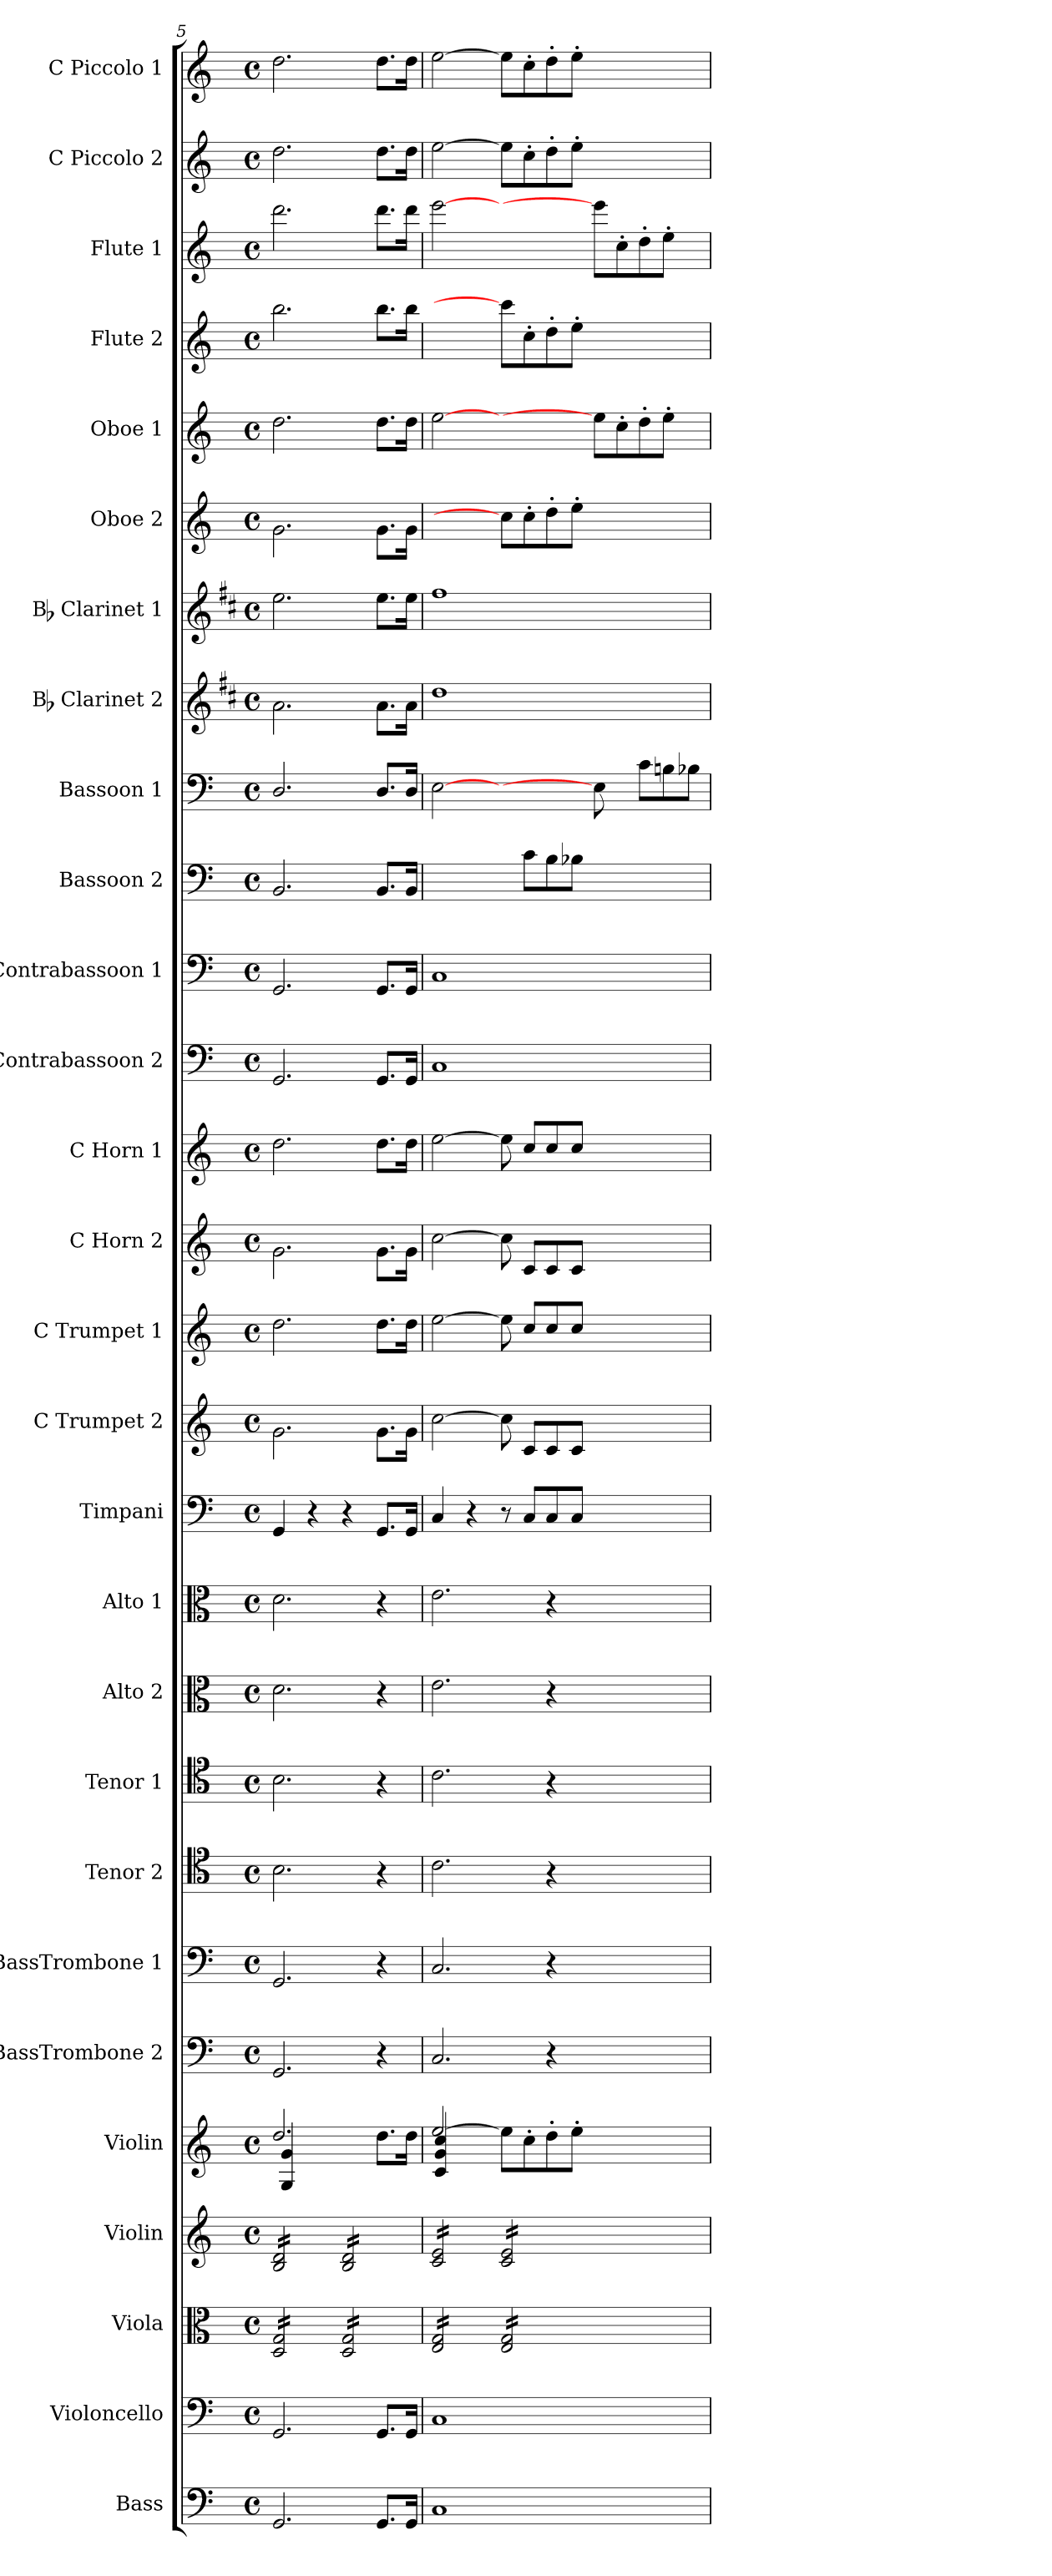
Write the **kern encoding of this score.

**kern	**kern	**kern	**kern	**kern	**kern	**kern	**kern	**kern	**kern	**kern	**kern	**kern	**kern	**kern	**kern	**kern	**kern	**kern	**kern	**kern	**kern	**kern	**kern	**kern	**kern	**kern	**kern
*part28	*part27	*part26	*part25	*part24	*part23	*part22	*part21	*part20	*part19	*part18	*part17	*part16	*part15	*part14	*part13	*part12	*part11	*part10	*part9	*part8	*part7	*part6	*part5	*part4	*part3	*part2	*part1
*staff28	*staff27	*staff26	*staff25	*staff24	*staff23	*staff22	*staff21	*staff20	*staff19	*staff18	*staff17	*staff16	*staff15	*staff14	*staff13	*staff12	*staff11	*staff10	*staff9	*staff8	*staff7	*staff6	*staff5	*staff4	*staff3	*staff2	*staff1
*I"Bass	*I"Violoncello	*I"Viola	*I"Violin	*I"Violin	*I"BassTrombone 2	*I"BassTrombone 1	*I"Tenor 2	*I"Tenor 1	*I"Alto 2	*I"Alto 1	*I"Timpani	*I"C Trumpet 2	*I"C Trumpet 1	*I"C Horn 2	*I"C Horn 1	*I"Contrabassoon 2	*I"Contrabassoon 1	*I"Bassoon 2	*I"Bassoon 1	*I"Bb Clarinet 2	*I"Bb Clarinet 1	*I"Oboe 2	*I"Oboe 1	*I"Flute 2	*I"Flute 1	*I"C Piccolo 2	*I"C Piccolo 1
*I'B	*I'Vc	*I'Vla	*I'Vln	*I'Vln	*I'BTrb 2	*I'BTrb 1	*I'T 2	*I'T 1	*I'A 2	*I'A 1	*I'Timp	*I'Tpt 2	*I'Tpt 1	*I'Hn 2	*I'Hn 1	*I'C Bsn 2	*I'C Bsn 1	*I'Bsn 2	*I'Bsn 1	*I'Cl 2	*I'Cl 1	*I'Ob 2	*I'Ob 1	*I'Fl 2	*I'Fl 1	*I'Picc 2	*I'Picc 1
*clefF4	*clefF4	*clefC3	*clefG2	*clefG2	*clefF4	*clefF4	*clefC4	*clefC4	*clefC3	*clefC3	*clefF4	*clefG2	*clefG2	*clefG2	*clefG2	*clefF4	*clefF4	*clefF4	*clefF4	*clefG2	*clefG2	*clefG2	*clefG2	*clefG2	*clefG2	*clefG2	*clefG2
*ITrd7c12	*	*	*	*	*	*	*	*	*	*	*	*	*	*ITrd7c12	*ITrd7c12	*ITrd7c12	*ITrd7c12	*	*	*ITrd1c2	*ITrd1c2	*	*	*	*	*ITrd-7c-12	*ITrd-7c-12
*k[]	*k[]	*k[]	*k[]	*k[]	*k[]	*k[]	*k[]	*k[]	*k[]	*k[]	*k[]	*k[]	*k[]	*k[]	*k[]	*k[]	*k[]	*k[]	*k[]	*k[]	*k[]	*k[]	*k[]	*k[]	*k[]	*k[]	*k[]
*M4/4	*M4/4	*M4/4	*M4/4	*M4/4	*M4/4	*M4/4	*M4/4	*M4/4	*M4/4	*M4/4	*M4/4	*M4/4	*M4/4	*M4/4	*M4/4	*M4/4	*M4/4	*M4/4	*M4/4	*M4/4	*M4/4	*M4/4	*M4/4	*M4/4	*M4/4	*M4/4	*M4/4
*met(c)	*met(c)	*met(c)	*met(c)	*met(c)	*met(c)	*met(c)	*met(c)	*met(c)	*met(c)	*met(c)	*met(c)	*met(c)	*met(c)	*met(c)	*met(c)	*met(c)	*met(c)	*met(c)	*met(c)	*met(c)	*met(c)	*met(c)	*met(c)	*met(c)	*met(c)	*met(c)	*met(c)
=5	=5	=5	=5	=5	=5	=5	=5	=5	=5	=5	=5	=5	=5	=5	=5	=5	=5	=5	=5	=5	=5	=5	=5	=5	=5	=5	=5
*	*	*	*	*^	*	*	*	*	*	*	*	*	*	*	*	*	*	*	*	*	*	*	*	*	*	*	*
*	*	*tremolo	*	*	*	*	*	*	*	*	*	*	*	*	*	*	*	*	*	*	*	*	*	*	*	*	*	*
*	*	*	*tremolo	*	*	*	*	*	*	*	*	*	*	*	*	*	*	*	*	*	*	*	*	*	*	*	*	*
2.GGG	2.GG	16D/ 16G/LL	16B/ 16d/LL	2.dd	4G/ 4g/	2.GG	2.GG	2.B	2.B	2.d	2.d	4GG	2.g\	2.dd\	2.G\	2.d\	2.GGG	2.GGG	2.BB/	2.D/	2.g\	2.dd\	2.g\	2.dd\	2.bb\	2.ddd\	2.ddd	2.ddd
.	.	16D/ 16G/	16B/ 16d/	.	.	.	.	.	.	.	.	.	.	.	.	.	.	.	.	.	.	.	.	.	.	.	.	.
.	.	16D/ 16G/	16B/ 16d/	.	.	.	.	.	.	.	.	.	.	.	.	.	.	.	.	.	.	.	.	.	.	.	.	.
.	.	16D/ 16G/	16B/ 16d/	.	.	.	.	.	.	.	.	.	.	.	.	.	.	.	.	.	.	.	.	.	.	.	.	.
.	.	16D/ 16G/	16B/ 16d/	.	2.ryy	.	.	.	.	.	.	4r	.	.	.	.	.	.	.	.	.	.	.	.	.	.	.	.
.	.	16D/ 16G/	16B/ 16d/	.	.	.	.	.	.	.	.	.	.	.	.	.	.	.	.	.	.	.	.	.	.	.	.	.
.	.	16D/ 16G/	16B/ 16d/	.	.	.	.	.	.	.	.	.	.	.	.	.	.	.	.	.	.	.	.	.	.	.	.	.
.	.	16D/ 16G/JJ	16B/ 16d/JJ	.	.	.	.	.	.	.	.	.	.	.	.	.	.	.	.	.	.	.	.	.	.	.	.	.
.	.	16D/ 16G/LL	16B/ 16d/LL	.	.	.	.	.	.	.	.	4r	.	.	.	.	.	.	.	.	.	.	.	.	.	.	.	.
.	.	16D/ 16G/	16B/ 16d/	.	.	.	.	.	.	.	.	.	.	.	.	.	.	.	.	.	.	.	.	.	.	.	.	.
.	.	16D/ 16G/	16B/ 16d/	.	.	.	.	.	.	.	.	.	.	.	.	.	.	.	.	.	.	.	.	.	.	.	.	.
.	.	16D/ 16G/	16B/ 16d/	.	.	.	.	.	.	.	.	.	.	.	.	.	.	.	.	.	.	.	.	.	.	.	.	.
8.GGGL	8.GGL	16D/ 16G/	16B/ 16d/	8.ddL	.	4r	4r	4r	4r	4r	4r	8.GGL	8.g\L	8.dd\L	8.G\L	8.d\L	8.GGGL	8.GGGL	8.BB/L	8.D/L	8.g\L	8.dd\L	8.g\L	8.dd\L	8.bb\L	8.ddd\L	8.dddL	8.dddL
.	.	16D/ 16G/	16B/ 16d/	.	.	.	.	.	.	.	.	.	.	.	.	.	.	.	.	.	.	.	.	.	.	.	.	.
.	.	16D/ 16G/	16B/ 16d/	.	.	.	.	.	.	.	.	.	.	.	.	.	.	.	.	.	.	.	.	.	.	.	.	.
16GGGJk	16GGJk	16D/ 16G/JJ	16B/ 16d/JJ	16ddJk	.	.	.	.	.	.	.	16GGJk	16g\Jk	16dd\Jk	16G\Jk	16d\Jk	16GGGJk	16GGGJk	16BB/Jk	16D/Jk	16g\Jk	16dd\Jk	16g\Jk	16dd\Jk	16bb\Jk	16ddd\Jk	16dddJk	16dddJk
!!LO:PB:g=z
=6	=6	=6	=6	=6	=6	=6	=6	=6	=6	=6	=6	=6	=6	=6	=6	=6	=6	=6	=6	=6	=6	=6	=6	=6	=6	=6	=6	=6
1CC	1C	16E/ 16G/LL	16c/ 16e/LL	[2ee	4c/ 4g/ 4cc/	2.C	2.C	2.c	2.c	2.e	2.e	4C	[2cc\	[2ee\	[2c\	[2e\	1CC	1CC	2ryy	[2E\	1cc	1ee	2ryy	[2ee\	2ryy	[2eee\	[2eee	[2eee
.	.	16E/ 16G/	16c/ 16e/	.	.	.	.	.	.	.	.	.	.	.	.	.	.	.	.	.	.	.	.	.	.	.	.	.
.	.	16E/ 16G/	16c/ 16e/	.	.	.	.	.	.	.	.	.	.	.	.	.	.	.	.	.	.	.	.	.	.	.	.	.
.	.	16E/ 16G/	16c/ 16e/	.	.	.	.	.	.	.	.	.	.	.	.	.	.	.	.	.	.	.	.	.	.	.	.	.
.	.	16E/ 16G/	16c/ 16e/	.	2.ryy	.	.	.	.	.	.	4r	.	.	.	.	.	.	.	.	.	.	.	.	.	.	.	.
.	.	16E/ 16G/	16c/ 16e/	.	.	.	.	.	.	.	.	.	.	.	.	.	.	.	.	.	.	.	.	.	.	.	.	.
.	.	16E/ 16G/	16c/ 16e/	.	.	.	.	.	.	.	.	.	.	.	.	.	.	.	.	.	.	.	.	.	.	.	.	.
.	.	16E/ 16G/JJ	16c/ 16e/JJ	.	.	.	.	.	.	.	.	.	.	.	.	.	.	.	.	.	.	.	.	.	.	.	.	.
.	.	16E/ 16G/LL	16c/ 16e/LL	8eeL]	.	.	.	.	.	.	.	8r	8cc\]	8ee\]	8c\]	8e\]	.	.	8ryy	2ryy	.	.	8ccL]	2ryy	8cccL]	2ryy	8eeeL]	8eeeL]
.	.	16E/ 16G/	16c/ 16e/	.	.	.	.	.	.	.	.	.	.	.	.	.	.	.	.	.	.	.	.	.	.	.	.	.
.	.	16E/ 16G/	16c/ 16e/	8cc'	.	.	.	.	.	.	.	8CL	8c/L	8cc/L	8C/L	8c/L	.	.	8cL	.	.	.	8cc'	.	8cc'	.	8ccc'	8ccc'
.	.	16E/ 16G/	16c/ 16e/	.	.	.	.	.	.	.	.	.	.	.	.	.	.	.	.	.	.	.	.	.	.	.	.	.
.	.	16E/ 16G/	16c/ 16e/	8dd'	.	4r	4r	4r	4r	4r	4r	8C	8c/	8cc/	8C/	8c/	.	.	8B	.	.	.	8dd'	.	8dd'	.	8ddd'	8ddd'
.	.	16E/ 16G/	16c/ 16e/	.	.	.	.	.	.	.	.	.	.	.	.	.	.	.	.	.	.	.	.	.	.	.	.	.
.	.	16E/ 16G/	16c/ 16e/	8ee'J	.	.	.	.	.	.	.	8CJ	8c/J	8cc/J	8C/J	8c/J	.	.	8B-J	.	.	.	8ee'J	.	8ee'J	.	8eee'J	8eee'J
.	.	16E/ 16G/JJ	16c/ 16e/JJ	.	.	.	.	.	.	.	.	.	.	.	.	.	.	.	.	.	.	.	.	.	.	.	.	.
*	*	*	*Xtremolo	*	*	*	*	*	*	*	*	*	*	*	*	*	*	*	*	*	*	*	*	*	*	*	*	*
*	*	*Xtremolo	*	*	*	*	*	*	*	*	*	*	*	*	*	*	*	*	*	*	*	*	*	*	*	*	*	*
2ryy	2ryy	2ryy	2ryy	2ryy	2ryy	2ryy	2ryy	2ryy	2ryy	2ryy	2ryy	2ryy	2ryy	2ryy	2ryy	2ryy	2ryy	2ryy	2ryy	8E\]	2ryy	2ryy	2ryy	8eeL]	2ryy	8eeeL]	2ryy	2ryy
.	.	.	.	.	.	.	.	.	.	.	.	.	.	.	.	.	.	.	.	8ryy	.	.	.	8cc'	.	8cc'	.	.
.	.	.	.	.	.	.	.	.	.	.	.	.	.	.	.	.	.	.	.	8cL	.	.	.	8dd'	.	8dd'	.	.
.	.	.	.	.	.	.	.	.	.	.	.	.	.	.	.	.	.	.	.	8Bn	.	.	.	8ee'J	.	8ee'J	.	.
8ryy	8ryy	8ryy	8ryy	8ryy	8ryy	8ryy	8ryy	8ryy	8ryy	8ryy	8ryy	8ryy	8ryy	8ryy	8ryy	8ryy	8ryy	8ryy	8ryy	8B-XJ	8ryy	8ryy	8ryy	8ryy	8ryy	8ryy	8ryy	8ryy
*	*	*	*	*v	*v	*	*	*	*	*	*	*	*	*	*	*	*	*	*	*	*	*	*	*	*	*	*	*
=	=	=	=	=	=	=	=	=	=	=	=	=	=	=	=	=	=	=	=	=	=	=	=	=	=	=	=
*-	*-	*-	*-	*-	*-	*-	*-	*-	*-	*-	*-	*-	*-	*-	*-	*-	*-	*-	*-	*-	*-	*-	*-	*-	*-	*-	*-
